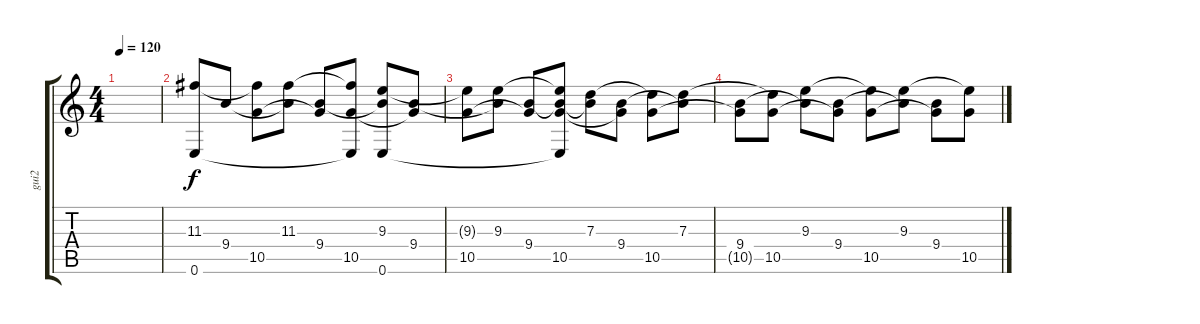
\track ("gui2" "gui2") {instrument acousticguitarsteel}
\staff {score tabs}
\tuning (E4 B3 G3 D3 A2 E2) {hide}
\ts (4 4)
\tempo 120
\clef g2
\ks c
|
(11.3 0.6).8 9.4.8 (11.3{t} 10.5).8 (11.3 9.4{t}).8 (9.4 10.5{t}).8 (11.3{t} 10.5 0.6{t}).8 (9.3 9.4{t} 0.6).8 (9.4 10.5{t}).8 |
(9.3{t} 10.5).8 (9.3 9.4{t}).8 (9.4 10.5{t}).8 (9.3{t} 9.4{t} 10.5 0.6{t}).8 (7.3 9.4{t}).8 (9.4 10.5{t}).8 (7.3{t} 10.5).8 (7.3 9.4{t}).8 |
(9.4 10.5{t}).8 (7.3{t} 10.5).8 (9.3 9.4{t}).8 (9.4 10.5{t}).8 (9.3{t} 10.5).8 (9.3 9.4{t}).8 (9.4 10.5{t}).8 (9.3{t} 10.5).8
